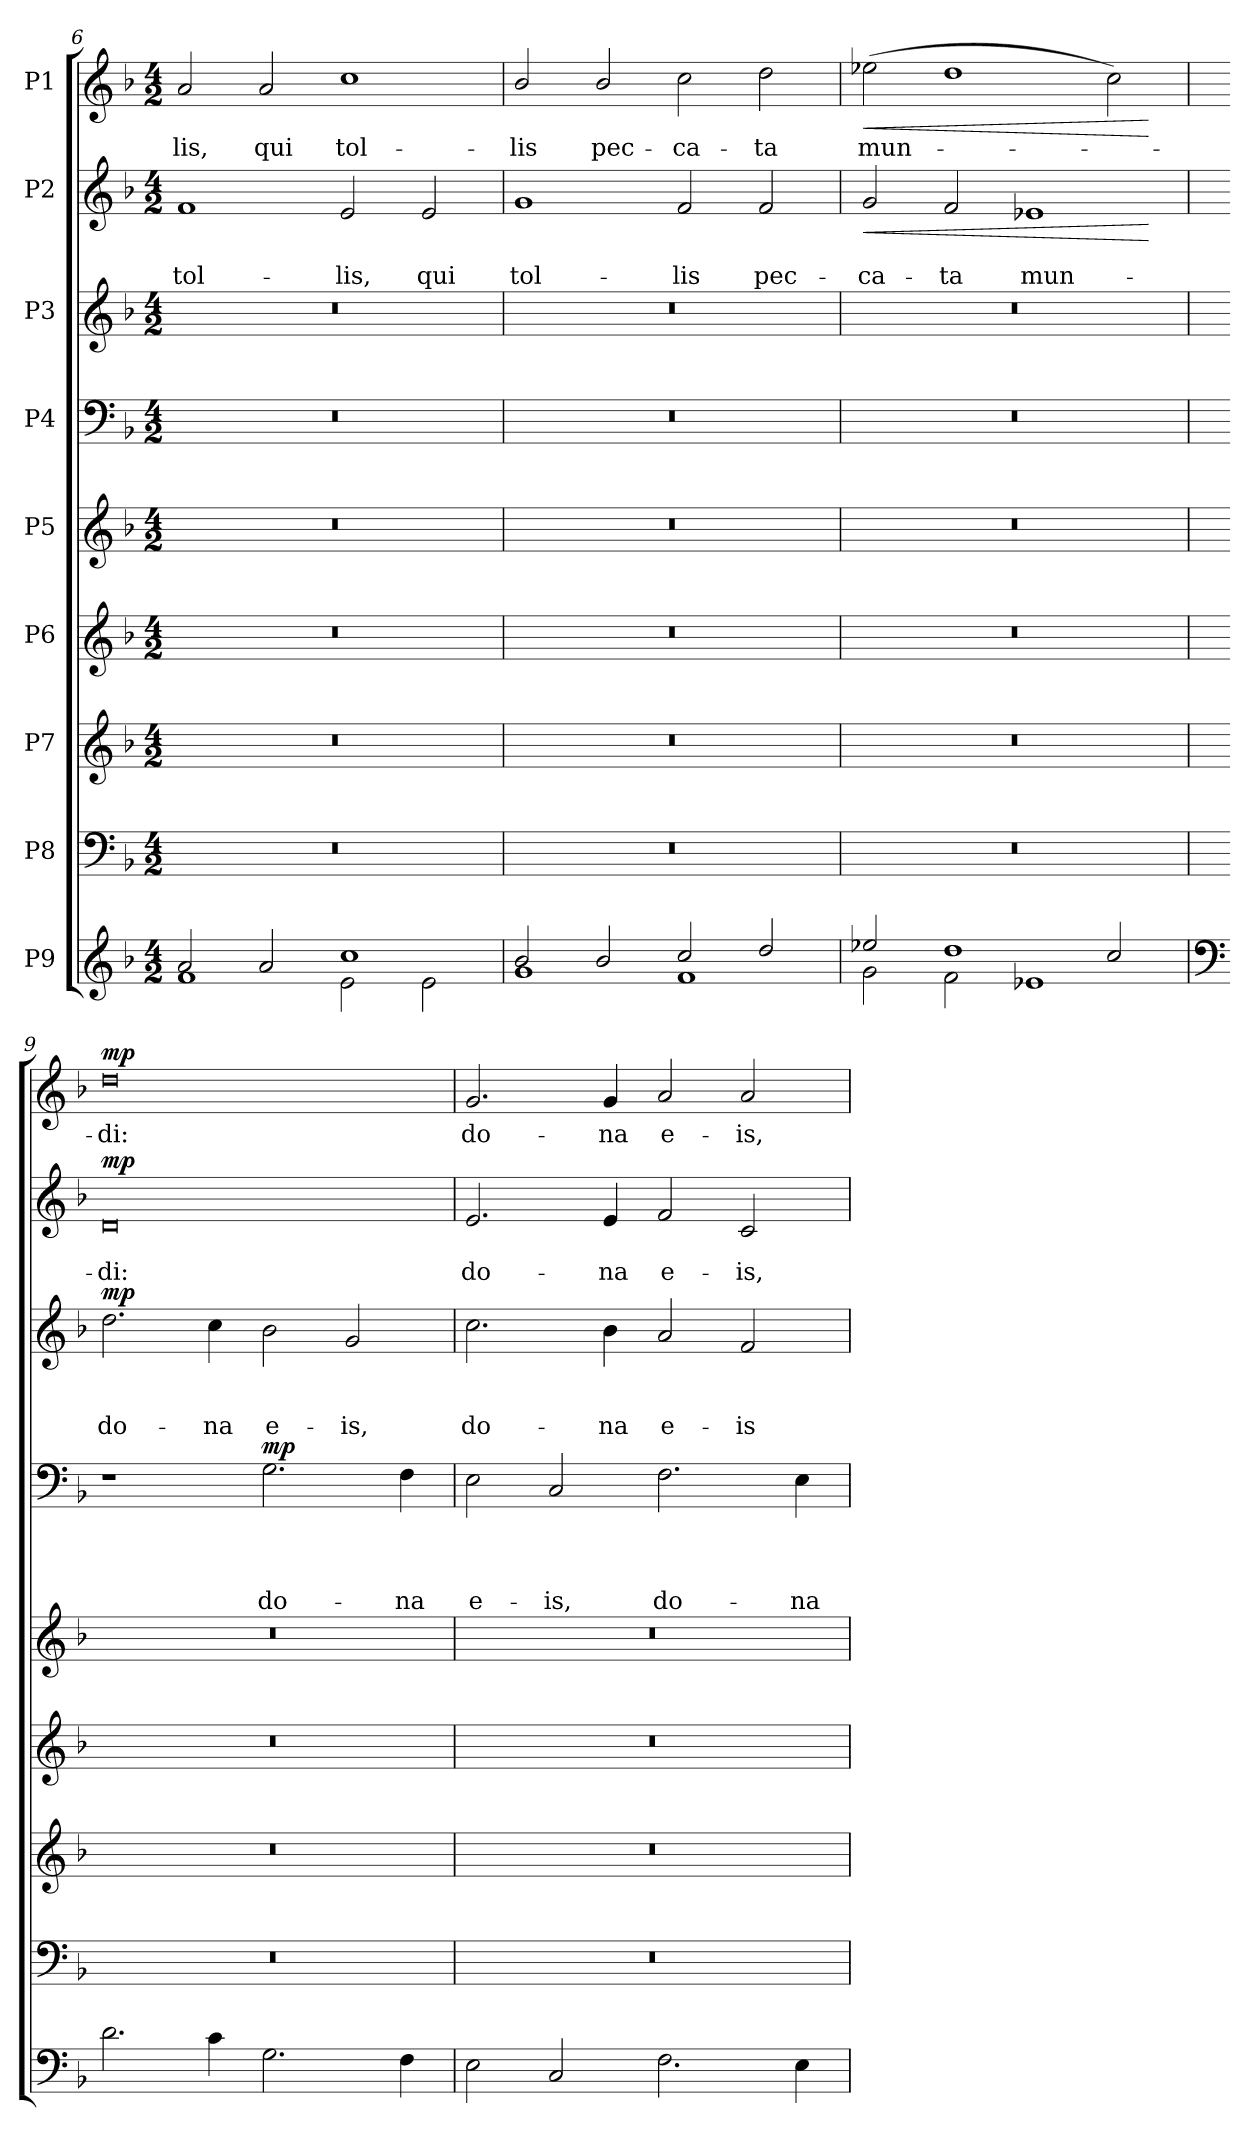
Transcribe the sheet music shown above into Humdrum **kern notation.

**kern	**kern	**kern	**kern	**kern	**kern	**text	**text	**text	**text	**dynam	**kern	**text	**text	**text	**dynam	**kern	**text	**text	**dynam	**kern	**text	**dynam
*part9	*part8	*part7	*part6	*part5	*part4	*part4	*part4	*part4	*part4	*part4	*part3	*part3	*part3	*part3	*part3	*part2	*part2	*part2	*part2	*part1	*part1	*part1
*staff9	*staff8	*staff7	*staff6	*staff5	*staff4	*staff4	*staff4	*staff4	*staff4	*staff4	*staff3	*staff3	*staff3	*staff3	*staff3	*staff2	*staff2	*staff2	*staff2	*staff1	*staff1	*staff1
*I"P9	*I"P8	*I"P7	*I"P6	*I"P5	*I"P4	*	*	*	*	*	*I"P3	*	*	*	*	*I"P2	*	*	*	*I"P1	*	*
*clefG2	*clefF4	*clefG2	*clefG2	*clefG2	*clefF4	*	*	*	*	*	*clefG2	*	*	*	*	*clefG2	*	*	*	*clefG2	*	*
*	*	*ITrd7c12	*	*	*	*	*	*	*	*	*ITrd7c12	*	*	*	*	*	*	*	*	*	*	*
*k[b-]	*k[b-]	*k[b-]	*k[b-]	*k[b-]	*k[b-]	*	*	*	*	*	*k[b-]	*	*	*	*	*k[b-]	*	*	*	*k[b-]	*	*
*F:	*F:	*F:	*F:	*F:	*F:	*	*	*	*	*	*F:	*	*	*	*	*F:	*	*	*	*F:	*	*
*M4/2	*M4/2	*M4/2	*M4/2	*M4/2	*M4/2	*	*	*	*	*	*M4/2	*	*	*	*	*M4/2	*	*	*	*M4/2	*	*
=6	=6	=6	=6	=6	=6	=6	=6	=6	=6	=6	=6	=6	=6	=6	=6	=6	=6	=6	=6	=6	=6	=6
*^	*	*	*	*	*	*	*	*	*	*	*	*	*	*	*	*	*	*	*	*	*	*
*	*^	*	*	*	*	*	*	*	*	*	*	*	*	*	*	*	*	*	*	*	*	*	*
!	!	!	!LO:N:vis=1	!LO:N:vis=1	!LO:N:vis=1	!LO:N:vis=1	!LO:N:vis=1	!	!	!	!	!	!LO:N:vis=1	!	!	!	!	!	!	!LO:LY:b	!	!	!LO:LY:b	!
2a/	1f	0ryy	0r	0r	0r	0r	0r	.	.	.	.	.	0r	.	.	.	.	1f	.	tol-	.	2a/	-lis,	.
!	!	!	!	!	!	!	!	!	!	!	!	!	!	!	!	!	!	!	!	!	!	!	!LO:LY:b	!
2a/	.	.	.	.	.	.	.	.	.	.	.	.	.	.	.	.	.	.	.	.	.	2a/	qui	.
!	!	!	!	!	!	!	!	!	!	!	!	!	!	!	!	!	!	!	!	!LO:LY:b	!	!	!LO:LY:b	!
2e\	1cc	.	.	.	.	.	.	.	.	.	.	.	.	.	.	.	.	2e/	.	-lis,	.	1cc	tol-	.
!	!	!	!	!	!	!	!	!	!	!	!	!	!	!	!	!	!	!	!	!LO:LY:b	!	!	!	!
2e\	.	.	.	.	.	.	.	.	.	.	.	.	.	.	.	.	.	2e/	.	qui	.	.	.	.
=7	=7	=7	=7	=7	=7	=7	=7	=7	=7	=7	=7	=7	=7	=7	=7	=7	=7	=7	=7	=7	=7	=7	=7	=7
!	!	!	!LO:N:vis=1	!LO:N:vis=1	!LO:N:vis=1	!LO:N:vis=1	!LO:N:vis=1	!	!	!	!	!	!LO:N:vis=1	!	!	!	!	!	!	!LO:LY:b	!	!	!LO:LY:b	!
2b-/	1g	0ryy	0r	0r	0r	0r	0r	.	.	.	.	.	0r	.	.	.	.	1g	.	tol-	.	2b-/	-lis	.
!	!	!	!	!	!	!	!	!	!	!	!	!	!	!	!	!	!	!	!	!	!	!	!LO:LY:b	!
2b-/	.	.	.	.	.	.	.	.	.	.	.	.	.	.	.	.	.	.	.	.	.	2b-/	pec-	.
!	!	!	!	!	!	!	!	!	!	!	!	!	!	!	!	!	!	!	!	!LO:LY:b	!	!	!LO:LY:b	!
2cc/	1f	.	.	.	.	.	.	.	.	.	.	.	.	.	.	.	.	2f/	.	-lis	.	2cc\	-ca-	.
!	!	!	!	!	!	!	!	!	!	!	!	!	!	!	!	!	!	!	!	!LO:LY:b	!	!	!LO:LY:b	!
2dd/	.	.	.	.	.	.	.	.	.	.	.	.	.	.	.	.	.	2f/	.	pec-	.	2dd\	-ta	.
!!LO:PB:g=z
=8	=8	=8	=8	=8	=8	=8	=8	=8	=8	=8	=8	=8	=8	=8	=8	=8	=8	=8	=8	=8	=8	=8	=8	=8
!	!	!	!LO:N:vis=1	!LO:N:vis=1	!LO:N:vis=1	!LO:N:vis=1	!LO:N:vis=1	!	!	!	!	!	!LO:N:vis=1	!	!	!	!	!	!	!LO:LY:b	!LO:HP:b	!	!LO:LY:b	!LO:HP:b
2g\	2ee-X/	0ryy	0r	0r	0r	0r	0r	.	.	.	.	.	0r	.	.	.	.	2g/	.	-ca-	<	(>2ee-X\	mun-	<
!	!	!	!	!	!	!	!	!	!	!	!	!	!	!	!	!	!	!	!	!LO:LY:b	!	!	!	!
2f\	1dd	.	.	.	.	.	.	.	.	.	.	.	.	.	.	.	.	2f/	.	-ta	.	1dd	.	.
!	!	!	!	!	!	!	!	!	!	!	!	!	!	!	!	!	!	!	!	!LO:LY:b	!	!	!	!
1e-X	.	.	.	.	.	.	.	.	.	.	.	.	.	.	.	.	.	1e-X	.	mun-	.	.	.	.
.	2cc/	.	.	.	.	.	.	.	.	.	.	.	.	.	.	.	.	.	.	.	.	2cc\)	.	.
*v	*v	*v	*	*	*	*	*	*	*	*	*	*	*	*	*	*	*	*	*	*	*	*	*	*
.	.	.	.	.	.	.	.	.	.	.	.	.	.	.	.	.	.	.	[	.	.	[
=9	=9	=9	=9	=9	=9	=9	=9	=9	=9	=9	=9	=9	=9	=9	=9	=9	=9	=9	=9	=9	=9	=9
*clefF4	*	*	*	*	*	*	*	*	*	*	*	*	*	*	*	*	*	*	*	*	*	*
*^	*	*	*	*	*	*	*	*	*	*	*	*	*	*	*	*	*	*	*	*	*	*
*	*^	*	*	*	*	*	*	*	*	*	*	*	*	*	*	*	*	*	*	*	*	*	*
!	!	!	!LO:N:vis=1	!LO:N:vis=1	!LO:N:vis=1	!LO:N:vis=1	!	!	!	!	!	!	!	!	!	!LO:LY:b	!LO:DY:a	!	!	!LO:LY:b	!LO:DY:a	!	!LO:LY:b	!LO:DY:a
2.d\	0ryy	0ryy	0r	0r	0r	0r	1r	.	.	.	.	.	2.d\	.	.	do-	mp	0d	.	-di:	mp	0dd	-di:	mp
!	!	!	!	!	!	!	!	!	!	!	!	!	!	!	!	!LO:LY:b	!	!	!	!	!	!	!	!
4c\	.	.	.	.	.	.	.	.	.	.	.	.	4c\	.	.	-na	.	.	.	.	.	.	.	.
!	!	!	!	!	!	!	!	!	!	!	!LO:LY:b	!LO:DY:a	!	!	!	!LO:LY:b	!	!	!	!	!	!	!	!
2.G\	.	.	.	.	.	.	2.G\	.	.	.	do-	mp	2B-\	.	.	e-	.	.	.	.	.	.	.	.
!	!	!	!	!	!	!	!	!	!	!	!	!	!	!	!	!LO:LY:b	!	!	!	!	!	!	!	!
.	.	.	.	.	.	.	.	.	.	.	.	.	2G/	.	.	-is,	.	.	.	.	.	.	.	.
!	!	!	!	!	!	!	!	!	!	!	!LO:LY:b	!	!	!	!	!	!	!	!	!	!	!	!	!
4F\	.	.	.	.	.	.	4F\	.	.	.	-na	.	.	.	.	.	.	.	.	.	.	.	.	.
=10	=10	=10	=10	=10	=10	=10	=10	=10	=10	=10	=10	=10	=10	=10	=10	=10	=10	=10	=10	=10	=10	=10	=10	=10
!	!	!	!LO:N:vis=1	!LO:N:vis=1	!LO:N:vis=1	!LO:N:vis=1	!	!	!	!	!LO:LY:b	!	!	!	!	!LO:LY:b	!	!	!	!LO:LY:b	!	!	!LO:LY:b	!
2E\	0ryy	0ryy	0r	0r	0r	0r	2E\	.	.	.	e-	.	2.c\	.	.	do-	.	2.e/	.	do-	.	2.g/	do-	.
!	!	!	!	!	!	!	!	!	!	!	!LO:LY:b	!	!	!	!	!	!	!	!	!	!	!	!	!
2C/	.	.	.	.	.	.	2C/	.	.	.	-is,	.	.	.	.	.	.	.	.	.	.	.	.	.
!	!	!	!	!	!	!	!	!	!	!	!	!	!	!	!	!LO:LY:b	!	!	!	!LO:LY:b	!	!	!LO:LY:b	!
.	.	.	.	.	.	.	.	.	.	.	.	.	4B-\	.	.	-na	.	4e/	.	-na	.	4g/	-na	.
!	!	!	!	!	!	!	!	!	!	!	!LO:LY:b	!	!	!	!	!LO:LY:b	!	!	!	!LO:LY:b	!	!	!LO:LY:b	!
2.F\	.	.	.	.	.	.	2.F\	.	.	.	do-	.	2A/	.	.	e-	.	2f/	.	e-	.	2a/	e-	.
!	!	!	!	!	!	!	!	!	!	!	!	!	!	!	!	!LO:LY:b	!	!	!	!LO:LY:b	!	!	!LO:LY:b	!
.	.	.	.	.	.	.	.	.	.	.	.	.	2F/	.	.	-is	.	2c/	.	-is,	.	2a/	-is,	.
!	!	!	!	!	!	!	!	!	!	!	!LO:LY:b	!	!	!	!	!	!	!	!	!	!	!	!	!
4E\	.	.	.	.	.	.	4E\	.	.	.	-na	.	.	.	.	.	.	.	.	.	.	.	.	.
*v	*v	*v	*	*	*	*	*	*	*	*	*	*	*	*	*	*	*	*	*	*	*	*	*	*
=	=	=	=	=	=	=	=	=	=	=	=	=	=	=	=	=	=	=	=	=	=	=
*-	*-	*-	*-	*-	*-	*-	*-	*-	*-	*-	*-	*-	*-	*-	*-	*-	*-	*-	*-	*-	*-	*-
